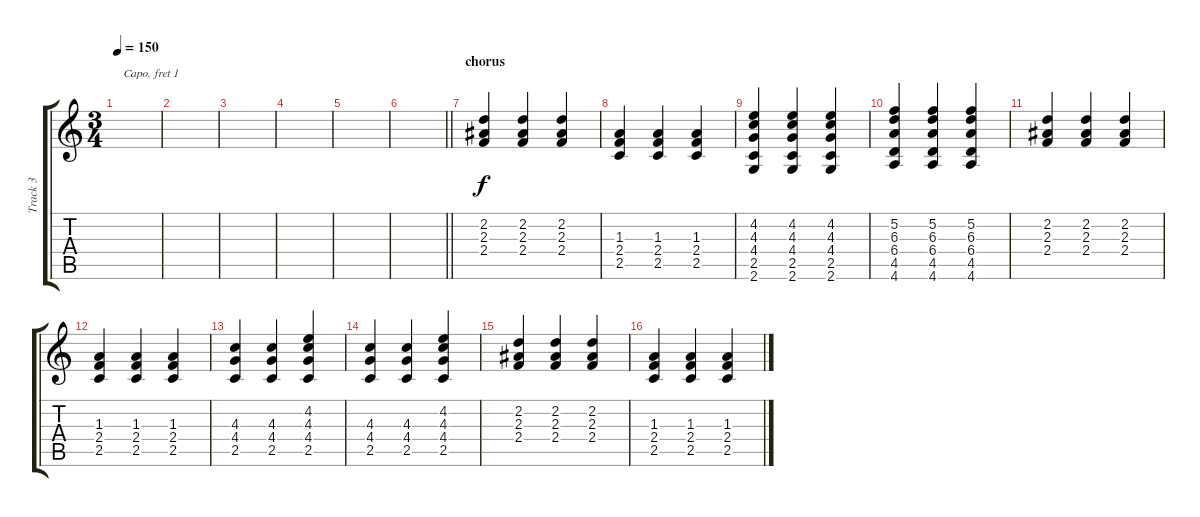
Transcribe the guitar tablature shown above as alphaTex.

\track ("Track 3" "Track 3") {instrument distortionguitar}
\staff {score tabs}
\capo 1
\tuning (E4 B3 G3 D3 A2 E2) {hide}
\ts (3 4)
\tempo 150
\clef g2
\ks c
|
|
|
|
|
\barLineRight lightlight
|
\section ("" "chorus")
(2.2 2.3 2.4).4 (2.2 2.3 2.4).4 (2.2 2.3 2.4).4 |
(1.3 2.4 2.5).4 (1.3 2.4 2.5).4 (1.3 2.4 2.5).4 |
(4.2 4.3 4.4 2.5 2.6).4 (4.2 4.3 4.4 2.5 2.6).4 (4.2 4.3 4.4 2.5 2.6).4 |
(5.2 6.3 6.4 4.5 4.6).4 (5.2 6.3 6.4 4.5 4.6).4 (5.2 6.3 6.4 4.5 4.6).4 |
(2.2 2.3 2.4).4 (2.2 2.3 2.4).4 (2.2 2.3 2.4).4 |
(1.3 2.4 2.5).4 (1.3 2.4 2.5).4 (1.3 2.4 2.5).4 |
(4.3 4.4 2.5).4 (4.3 4.4 2.5).4 (4.2 4.3 4.4 2.5).4 |
(4.3 4.4 2.5).4 (4.3 4.4 2.5).4 (4.2 4.3 4.4 2.5).4 |
(2.2 2.3 2.4).4 (2.2 2.3 2.4).4 (2.2 2.3 2.4).4 |
(1.3 2.4 2.5).4 (1.3 2.4 2.5).4 (1.3 2.4 2.5).4
